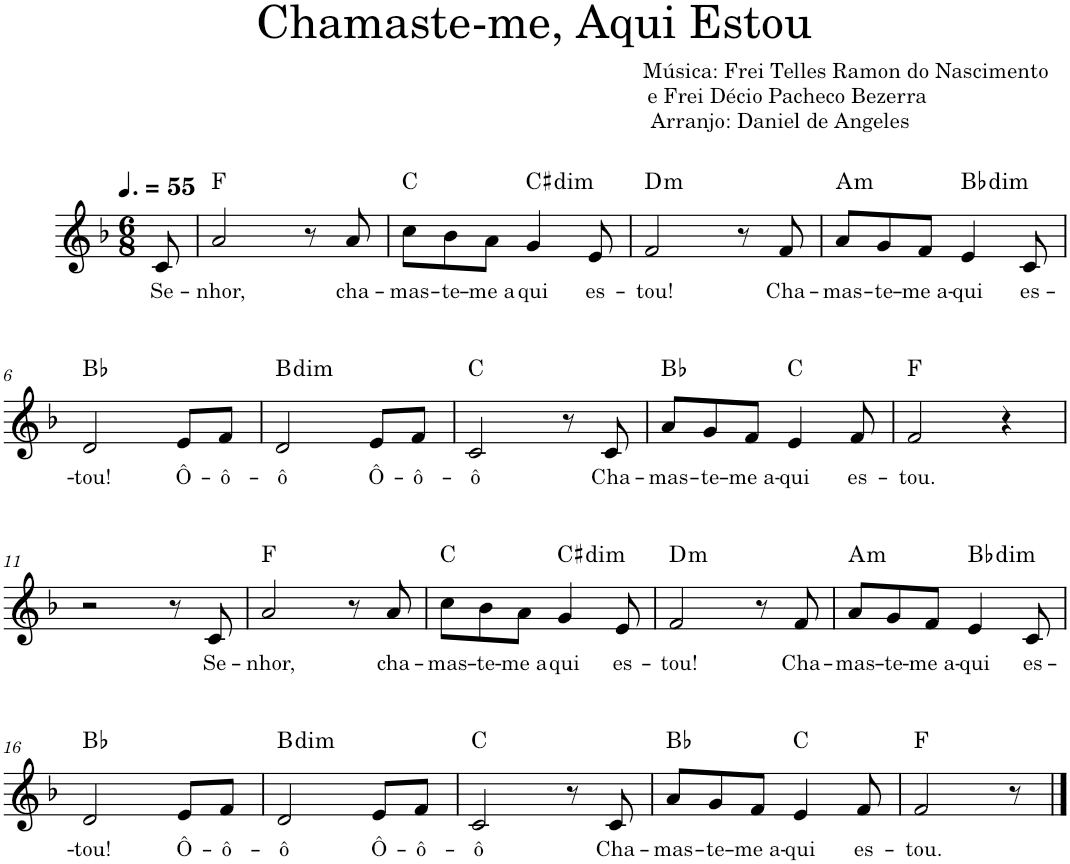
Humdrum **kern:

**kern	**text	**harte
*part1	*part1	*part1
*staff1	*staff1	*
*I"Piano	*	*
*I'Pno.	*	*
*clefG2	*	*
*k[b-]	*	*
*M6/8	*	*
*MM83	*	*
=1	=1	=1
!	!LO:LY:b	!
8c/	Se-	.
=2	=2	=2
!	!LO:LY:b	!
2a/	-nhor,	F:maj
8r	.	.
!	!LO:LY:b	!
8a/	cha-	.
=3	=3	=3
!	!LO:LY:b	!
8cc\L	-mas-	C:maj
!	!LO:LY:b	!
8b-\	-te-	.
!	!LO:LY:b	!
8a\J	-me a	.
!	!LO:LY:b	!LO:H:kt=dim
4g/	qui	C#:dim
!	!LO:LY:b	!
8e/	es-	.
=4	=4	=4
!	!LO:LY:b	!LO:H:kt=m
2f/	-tou!	D:min
8r	.	.
!	!LO:LY:b	!
8f/	Cha-	.
=5	=5	=5
!	!LO:LY:b	!LO:H:kt=m
8a/L	-mas-	A:min
!	!LO:LY:b	!
8g/	-te-	.
!	!LO:LY:b	!
8f/J	-me a-	.
!	!LO:LY:b	!LO:H:kt=dim
4e/	-qui	Bb:dim
!	!LO:LY:b	!
8c/	es-	.
!!LO:LB:g=z
=6	=6	=6
!	!LO:LY:b	!
2d/	-tou!	Bb:maj
!	!LO:LY:b	!
8e/L	Ô-	.
!	!LO:LY:b	!
8f/J	-ô-	.
=7	=7	=7
!	!LO:LY:b	!LO:H:kt=dim
2d/	-ô	B:dim
!	!LO:LY:b	!
8e/L	Ô-	.
!	!LO:LY:b	!
8f/J	-ô-	.
=8	=8	=8
!	!LO:LY:b	!
2c/	-ô	C:maj
8r	.	.
!	!LO:LY:b	!
8c/	Cha-	.
=9	=9	=9
!	!LO:LY:b	!
8a/L	-mas-	Bb:maj
!	!LO:LY:b	!
8g/	-te-	.
!	!LO:LY:b	!
8f/J	-me a-	.
!	!LO:LY:b	!
4e/	-qui	C:maj
!	!LO:LY:b	!
8f/	es-	.
=10	=10	=10
!	!LO:LY:b	!
2f/	-tou.	F:maj
4r	.	.
!!LO:LB:g=z
=11	=11	=11
2r	.	.
8r	.	.
!	!LO:LY:b	!
8c/	Se-	.
=12	=12	=12
!	!LO:LY:b	!
2a/	-nhor,	F:maj
8r	.	.
!	!LO:LY:b	!
8a/	cha-	.
=13	=13	=13
!	!LO:LY:b	!
8cc\L	-mas-	C:maj
!	!LO:LY:b	!
8b-\	-te-	.
!	!LO:LY:b	!
8a\J	-me a	.
!	!LO:LY:b	!LO:H:kt=dim
4g/	qui	C#:dim
!	!LO:LY:b	!
8e/	es-	.
=14	=14	=14
!	!LO:LY:b	!LO:H:kt=m
2f/	-tou!	D:min
8r	.	.
!	!LO:LY:b	!
8f/	Cha-	.
=15	=15	=15
!	!LO:LY:b	!LO:H:kt=m
8a/L	-mas-	A:min
!	!LO:LY:b	!
8g/	-te-	.
!	!LO:LY:b	!
8f/J	-me a-	.
!	!LO:LY:b	!LO:H:kt=dim
4e/	-qui	Bb:dim
!	!LO:LY:b	!
8c/	es-	.
!!LO:LB:g=z
=16	=16	=16
!	!LO:LY:b	!
2d/	-tou!	Bb:maj
!	!LO:LY:b	!
8e/L	Ô-	.
!	!LO:LY:b	!
8f/J	-ô-	.
=17	=17	=17
!	!LO:LY:b	!LO:H:kt=dim
2d/	-ô	B:dim
!	!LO:LY:b	!
8e/L	Ô-	.
!	!LO:LY:b	!
8f/J	-ô-	.
=18	=18	=18
!	!LO:LY:b	!
2c/	-ô	C:maj
8r	.	.
!	!LO:LY:b	!
8c/	Cha-	.
=19	=19	=19
!	!LO:LY:b	!
8a/L	-mas-	Bb:maj
!	!LO:LY:b	!
8g/	-te-	.
!	!LO:LY:b	!
8f/J	-me a-	.
!	!LO:LY:b	!
4e/	-qui	C:maj
!	!LO:LY:b	!
8f/	es-	.
=20	=20	=20
!	!LO:LY:b	!
2f/	-tou.	F:maj
8r	.	.
==	==	==
*-	*-	*-
